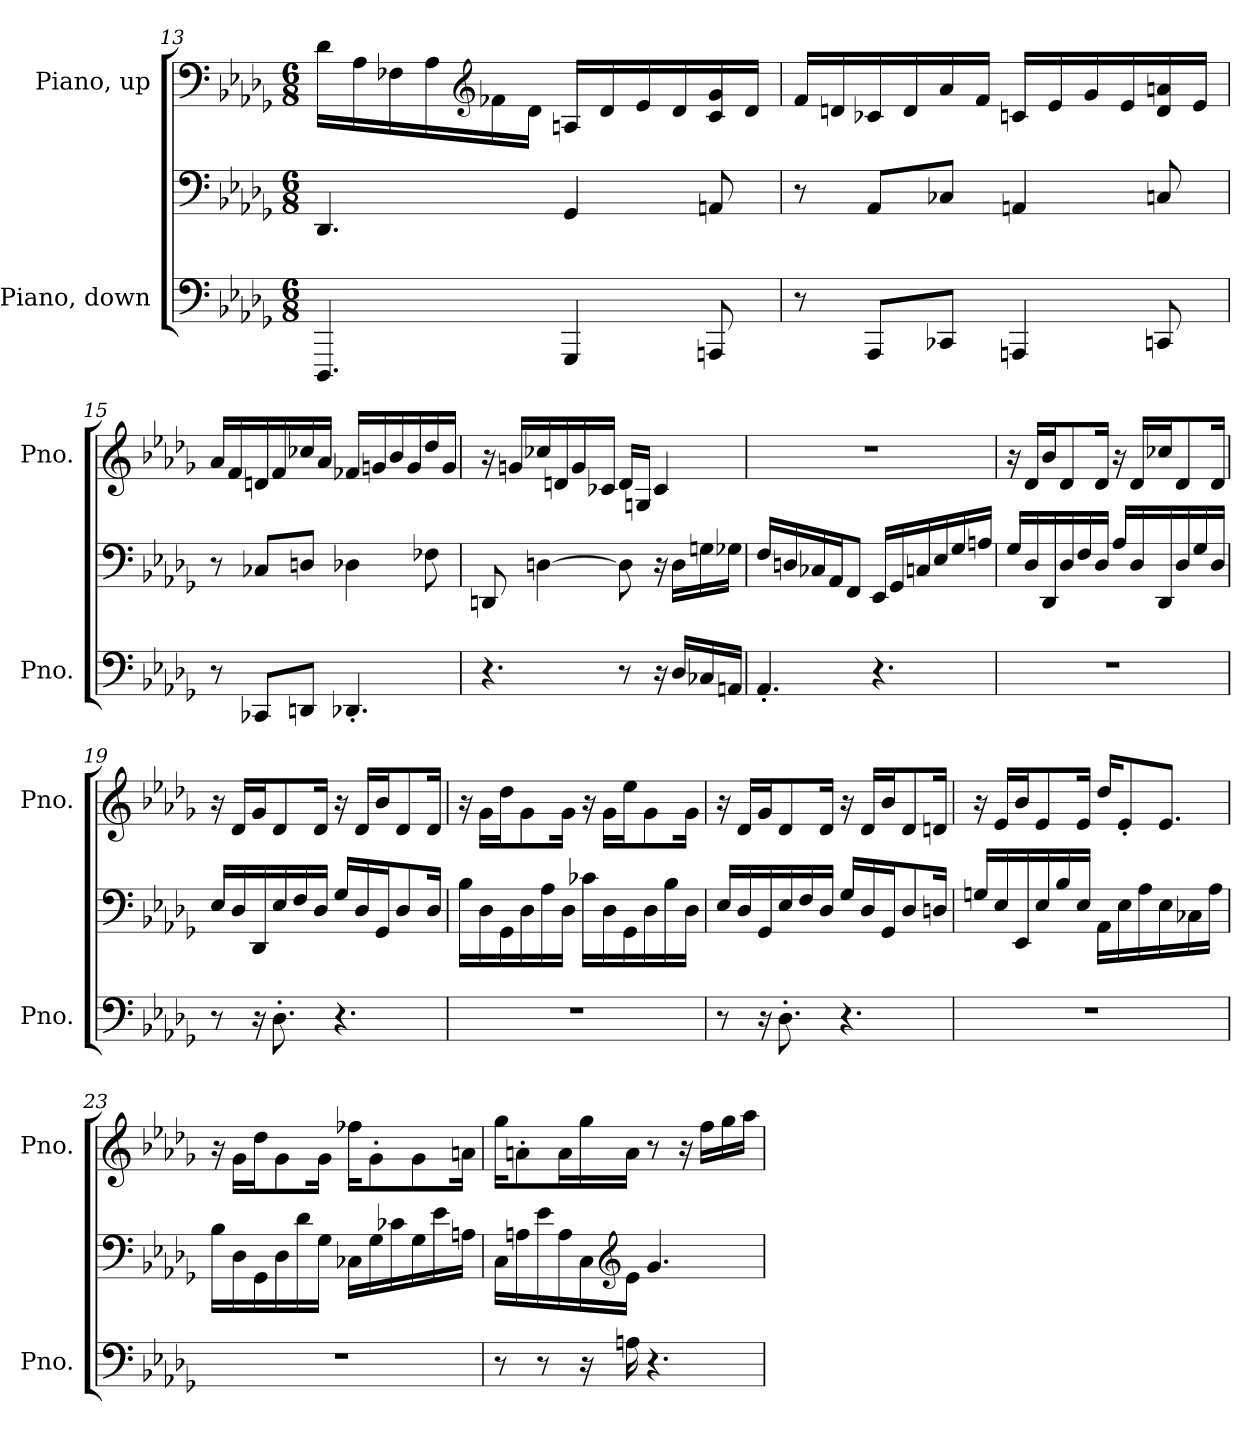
**kern	**kern	**kern
*part2	*part2	*part1
*staff3	*staff2	*staff1
*I"Piano, down	*	*I"Piano, up
*I'Pno.	*	*I'Pno.
*clefF4	*clefF4	*clefF4
*k[b-e-a-d-g-]	*k[b-e-a-d-g-]	*k[b-e-a-d-g-]
*M6/8	*M6/8	*M6/8
=13	=13	=13
4.DDD-/	4.DD-/	16d-\LL
.	.	16A-\
.	.	16F-X\
.	.	16A-\
*	*	*clefG2
.	.	16f-X\
.	.	16d-\JJ
4GGG-/	4GG-/	16An/LL
.	.	16d-/
.	.	16e-/
.	.	16d-/
8AAAn/	8AAn/	16c/ 16g-/
.	.	16d-/JJ
!!LO:LB:g=z
=14	=14	=14
8r	8r	16f/LL
.	.	16dn/
8AAA-/L	8AA-/L	16c-X/
.	.	16d/
8CC-X/J	8C-X/J	16a-/
.	.	16f/JJ
4AAAn/	4AAn/	16cn/LL
.	.	16e-/
.	.	16g-/
.	.	16e-/
8CCn/	8Cn/	16d/ 16an/
.	.	16e-/JJ
=15	=15	=15
8r	8r	16a-/LL
.	.	16f/
8CC-X/L	8C-X/L	16dn/
.	.	16f/
8DDn/J	8Dn/J	16cc-X/
.	.	16a-/JJ
4.DD-X'/	4D-X\	16f-X/LL
.	.	16gn/
.	.	16b-/
.	.	16g/
.	8F-X\	16dd-/
.	.	16g/JJ
!!LO:LB:g=z
=16	=16	=16
4.r	8DDn/	16r
.	.	16gn/LL
.	[4Dn\	16cc-X/
.	.	16dn/
.	.	16g/
.	.	16c-X/JJ
8r	8D\]	16d/LL
.	.	16Gn/JJ
16r	16r	4c-/
16D-/LL	16D\LL	.
16C-X/	16Gn\	.
16AAn/JJ	16G-X\JJ	.
=17	=17	=17
4.AA-'/	16F/LL	2.r
.	16Dn/	.
.	16C-X/	.
.	16AA-/J	.
.	8FF/J	.
4.r	16EE-/LL	.
.	16GG-/	.
.	16Cn/	.
.	16E-/	.
.	16G-/	.
.	16An/JJ	.
!!LO:PB:g=z
=18	=18	=18
2.r	16G-/LL	16r
.	16D-/	16d-/LL
.	16DD-/	16b-/J
.	16D-/	8d-/
.	16F/	.
.	16D-/JJ	16d-/Jk
.	16A-/LL	16r
.	16D-/	16d-/LL
.	16DD-/	16cc-X/J
.	16D-/	8d-/
.	16G-/	.
.	16D-/JJ	16d-/Jk
=19	=19	=19
8r	16E-/LL	16r
.	16D-/	16d-/LL
16r	16DD-/	16g-/J
8.D-'\	16E-/	8d-/
.	16F/	.
.	16D-/JJ	16d-/Jk
4.r	16G-/LL	16r
.	16D-/	16d-/LL
.	16GG-/J	16b-/J
.	8D-/	8d-/
.	16D-/Jk	16d-/Jk
=20	=20	=20
2.r	16B-\LL	16r
.	16D-\	16g-\LL
.	16GG-\	16dd-\J
.	16D-\	8g-\
.	16A-\	.
.	16D-\JJ	16g-\Jk
.	16c-X\LL	16r
.	16D-\	16g-\LL
.	16GG-\	16ee-\J
.	16D-\	8g-\
.	16B-\	.
.	16D-\JJ	16g-\Jk
!!LO:LB:g=z
=21	=21	=21
8r	16E-/LL	16r
.	16D-/	16d-/LL
16r	16GG-/	16g-/J
8.D-'\	16E-/	8d-/
.	16F/	.
.	16D-/JJ	16d-/Jk
4.r	16G-/LL	16r
.	16D-/	16d-/LL
.	16GG-/J	16b-/J
.	8D-/	8d-/
.	16Dn/Jk	16dn/Jk
=22	=22	=22
2.r	16Gn/LL	16r
.	16E-/	16e-/LL
.	16EE-/	16b-/J
.	16E-/	8e-/
.	16B-/	.
.	16E-/JJ	16e-/Jk
.	16AA-\LL	16dd-/KL
.	16E-\	8e-'/
.	16A-\	.
.	16E-\	8.e-/J
.	16C-X\	.
.	16A-\JJ	.
=23	=23	=23
2.r	16B-\LL	16r
.	16D-\	16g-\LL
.	16GG-\	16dd-\J
.	16D-\	8g-\
.	16d-\	.
.	16G-\JJ	16g-\Jk
.	16C-X\LL	16ff-X\KL
.	16G-\	8g-'\
.	16c-X\	.
.	16G-\	8g-\
.	16e-\	.
.	16An\JJ	16an\Jk
!!LO:LB:g=z
=24	=24	=24
8r	16C\LL	16gg-\KL
.	16An\	8an'\
8r	16e-\	.
.	16A\	16a\L
16r	16C\	16gg-\
*	*clefG2	*
16An\	16e-\JJ	16a\JJ
4.r	4.g-/	8r
.	.	16r
.	.	16ff\LL
.	.	16gg-\
.	.	16aa-\JJ
=	=	=
*-	*-	*-
